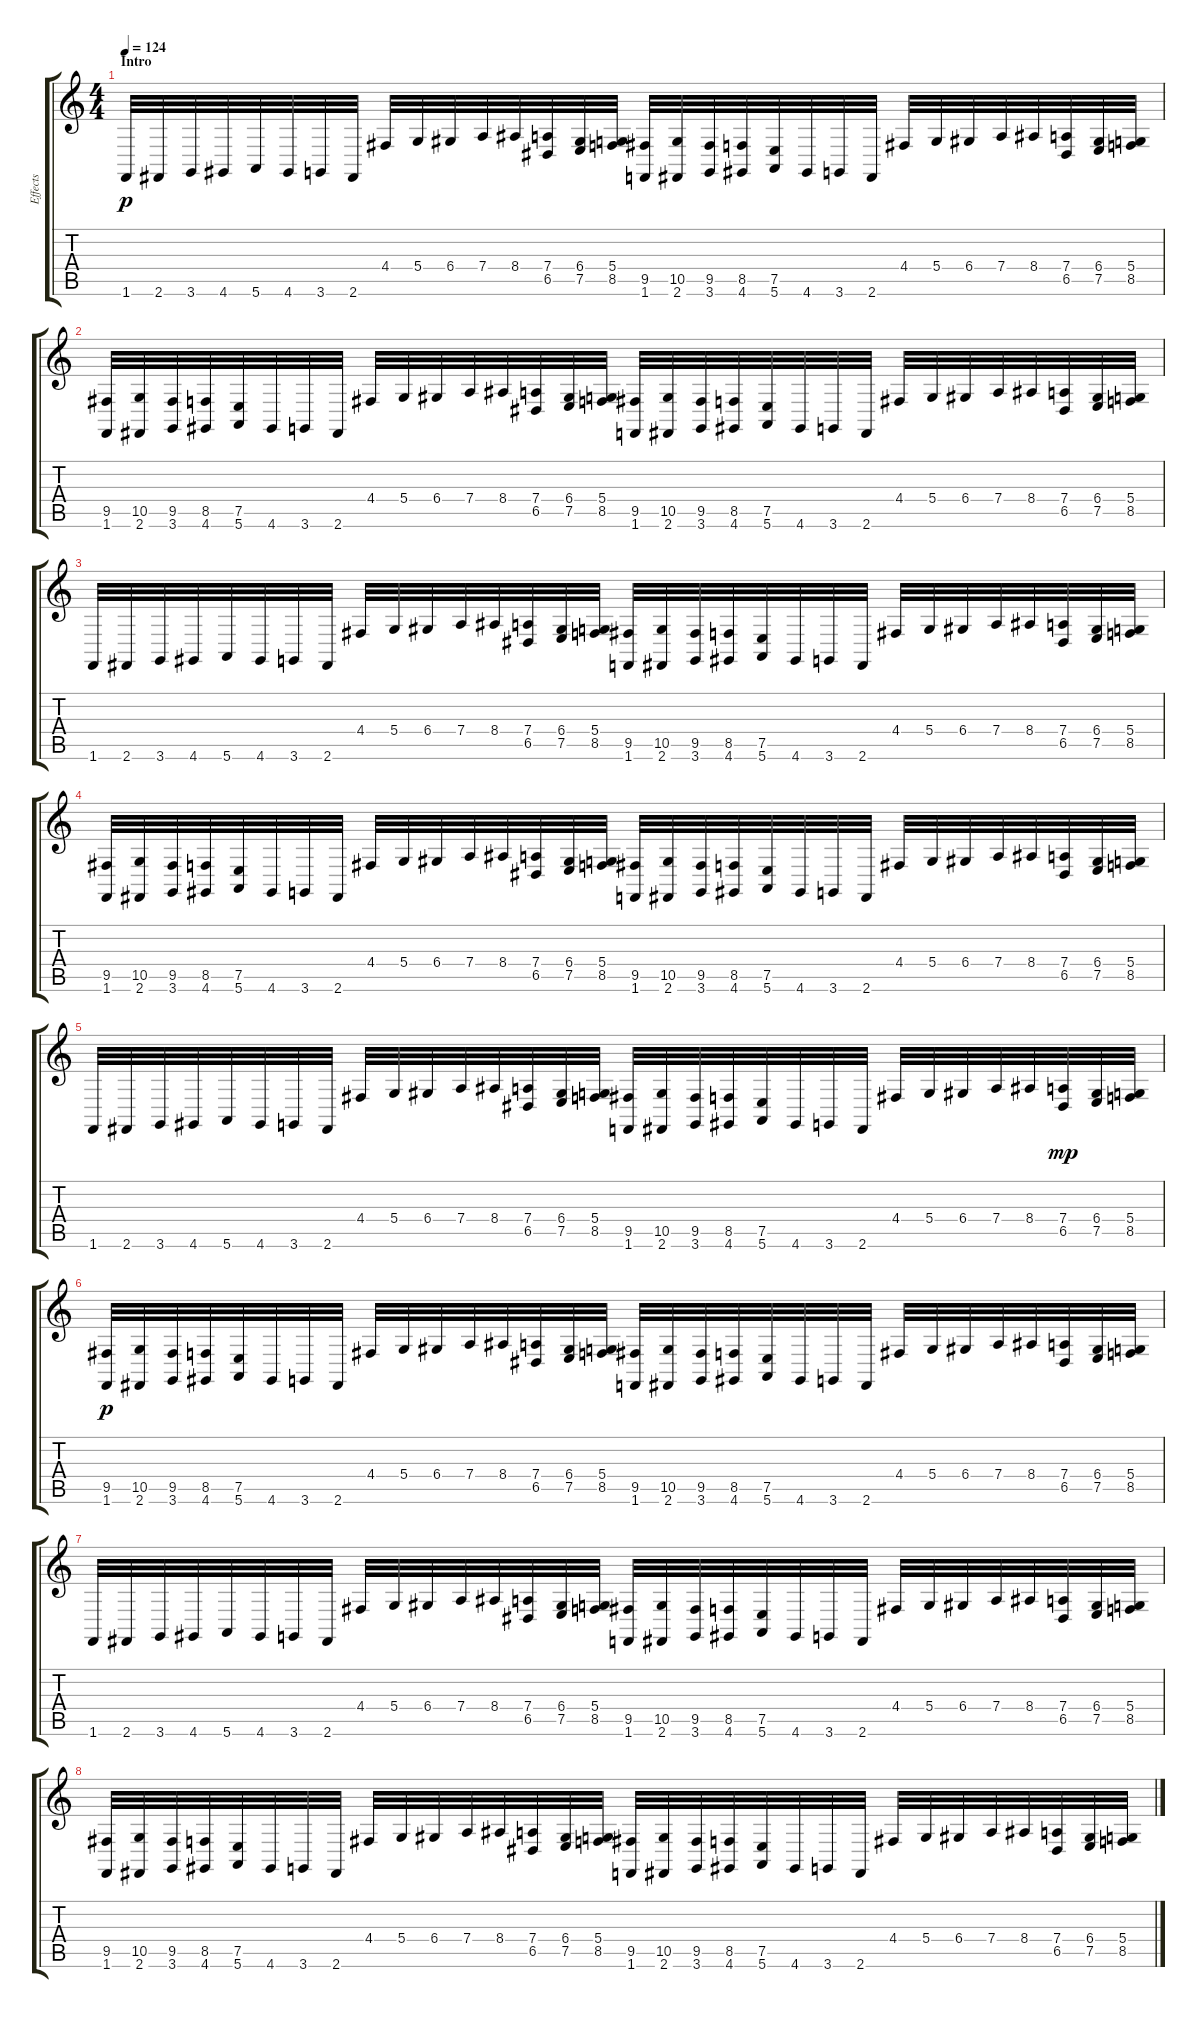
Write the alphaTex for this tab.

\track ("Effects" "Effects") {instrument gunshot}
\staff {score tabs}
\tuning (E4 B3 G3 D3 A2 E2) {hide}
\ts (4 4)
\section ("" "Intro")
\tempo 124
\clef g2
\ks c
1.6.32{dy p instrument gunshot} 2.6.32 3.6.32 4.6.32 5.6.32 4.6.32 3.6.32 2.6.32 4.4.32 5.4.32 6.4.32 7.4.32 8.4.32 (7.4 6.5).32 (6.4 7.5).32 (5.4 8.5).32 (9.5 1.6).32 (10.5 2.6).32 (9.5 3.6).32 (8.5 4.6).32 (7.5 5.6).32 4.6.32 3.6.32 2.6.32 4.4.32 5.4.32 6.4.32 7.4.32 8.4.32 (7.4 6.5).32 (6.4 7.5).32 (5.4 8.5).32 |
(9.5 1.6).32 (10.5 2.6).32 (9.5 3.6).32 (8.5 4.6).32 (7.5 5.6).32 4.6.32 3.6.32 2.6.32 4.4.32 5.4.32 6.4.32 7.4.32 8.4.32 (7.4 6.5).32 (6.4 7.5).32 (5.4 8.5).32 (9.5 1.6).32 (10.5 2.6).32 (9.5 3.6).32 (8.5 4.6).32 (7.5 5.6).32 4.6.32 3.6.32 2.6.32 4.4.32 5.4.32 6.4.32 7.4.32 8.4.32 (7.4 6.5).32 (6.4 7.5).32 (5.4 8.5).32 |
1.6.32 2.6.32 3.6.32 4.6.32 5.6.32 4.6.32 3.6.32 2.6.32 4.4.32 5.4.32 6.4.32 7.4.32 8.4.32 (7.4 6.5).32 (6.4 7.5).32 (5.4 8.5).32 (9.5 1.6).32 (10.5 2.6).32 (9.5 3.6).32 (8.5 4.6).32 (7.5 5.6).32 4.6.32 3.6.32 2.6.32 4.4.32 5.4.32 6.4.32 7.4.32 8.4.32 (7.4 6.5).32 (6.4 7.5).32 (5.4 8.5).32 |
(9.5 1.6).32 (10.5 2.6).32 (9.5 3.6).32 (8.5 4.6).32 (7.5 5.6).32 4.6.32 3.6.32 2.6.32 4.4.32 5.4.32 6.4.32 7.4.32 8.4.32 (7.4 6.5).32 (6.4 7.5).32 (5.4 8.5).32 (9.5 1.6).32 (10.5 2.6).32 (9.5 3.6).32 (8.5 4.6).32 (7.5 5.6).32 4.6.32 3.6.32 2.6.32 4.4.32 5.4.32 6.4.32 7.4.32 8.4.32 (7.4 6.5).32 (6.4 7.5).32 (5.4 8.5).32 |
1.6.32 2.6.32 3.6.32 4.6.32 5.6.32 4.6.32 3.6.32 2.6.32 4.4.32 5.4.32 6.4.32 7.4.32 8.4.32 (7.4 6.5).32 (6.4 7.5).32 (5.4 8.5).32 (9.5 1.6).32 (10.5 2.6).32 (9.5 3.6).32 (8.5 4.6).32 (7.5 5.6).32 4.6.32 3.6.32 2.6.32 4.4.32 5.4.32 6.4.32 7.4.32 8.4.32 (7.4 6.5).32{dy mp} (6.4 7.5).32 (5.4 8.5).32 |
(9.5 1.6).32{dy p} (10.5 2.6).32 (9.5 3.6).32 (8.5 4.6).32 (7.5 5.6).32 4.6.32 3.6.32 2.6.32 4.4.32 5.4.32 6.4.32 7.4.32 8.4.32 (7.4 6.5).32 (6.4 7.5).32 (5.4 8.5).32 (9.5 1.6).32 (10.5 2.6).32 (9.5 3.6).32 (8.5 4.6).32 (7.5 5.6).32 4.6.32 3.6.32 2.6.32 4.4.32 5.4.32 6.4.32 7.4.32 8.4.32 (7.4 6.5).32 (6.4 7.5).32 (5.4 8.5).32 |
1.6.32 2.6.32 3.6.32 4.6.32 5.6.32 4.6.32 3.6.32 2.6.32 4.4.32 5.4.32 6.4.32 7.4.32 8.4.32 (7.4 6.5).32 (6.4 7.5).32 (5.4 8.5).32 (9.5 1.6).32 (10.5 2.6).32 (9.5 3.6).32 (8.5 4.6).32 (7.5 5.6).32 4.6.32 3.6.32 2.6.32 4.4.32 5.4.32 6.4.32 7.4.32 8.4.32 (7.4 6.5).32 (6.4 7.5).32 (5.4 8.5).32 |
(9.5 1.6).32 (10.5 2.6).32 (9.5 3.6).32 (8.5 4.6).32 (7.5 5.6).32 4.6.32 3.6.32 2.6.32 4.4.32 5.4.32 6.4.32 7.4.32 8.4.32 (7.4 6.5).32 (6.4 7.5).32 (5.4 8.5).32 (9.5 1.6).32 (10.5 2.6).32 (9.5 3.6).32 (8.5 4.6).32 (7.5 5.6).32 4.6.32 3.6.32 2.6.32 4.4.32 5.4.32 6.4.32 7.4.32 8.4.32 (7.4 6.5).32 (6.4 7.5).32 (5.4 8.5).32
